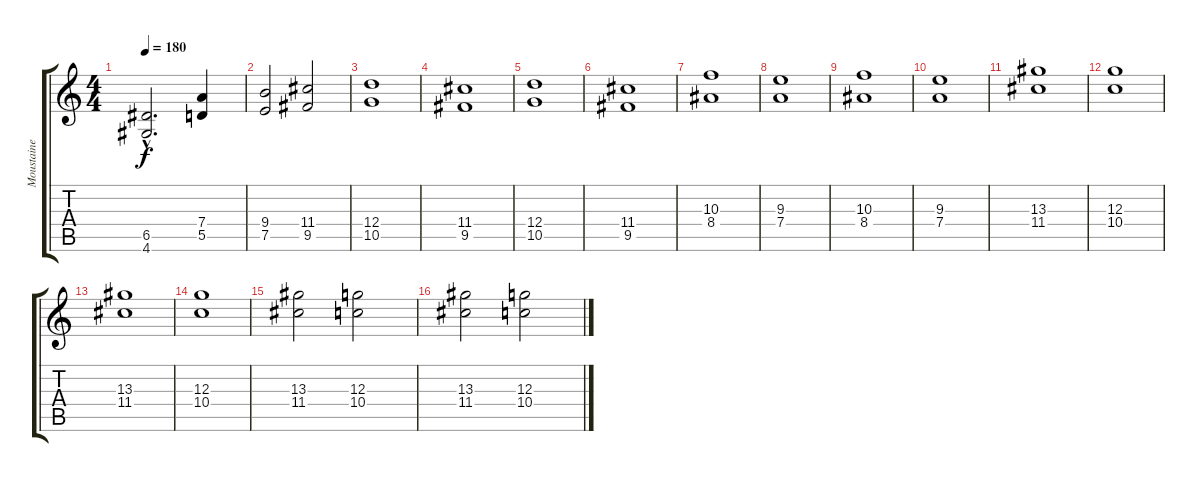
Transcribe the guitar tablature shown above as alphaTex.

\track ("Moustaine" "Moustaine") {instrument distortionguitar}
\staff {score tabs}
\tuning (E4 B3 G3 D3 A2 E2) {hide}
\ts (4 4)
\tempo 180
\clef g2
\ks c
(6.5{hac} 4.6{hac}).2{d dy f} (7.4 5.5).4 |
(9.4 7.5).2 (11.4 9.5).2 |
(12.4 10.5).1 |
(11.4 9.5).1 |
(12.4 10.5).1 |
(11.4 9.5).1 |
(10.3 8.4).1 |
(9.3 7.4).1 |
(10.3 8.4).1 |
(9.3 7.4).1 |
(13.3 11.4).1 |
(12.3 10.4).1 |
(13.3 11.4).1 |
(12.3 10.4).1 |
(13.3 11.4).2 (12.3 10.4).2 |
(13.3 11.4).2 (12.3 10.4).2
